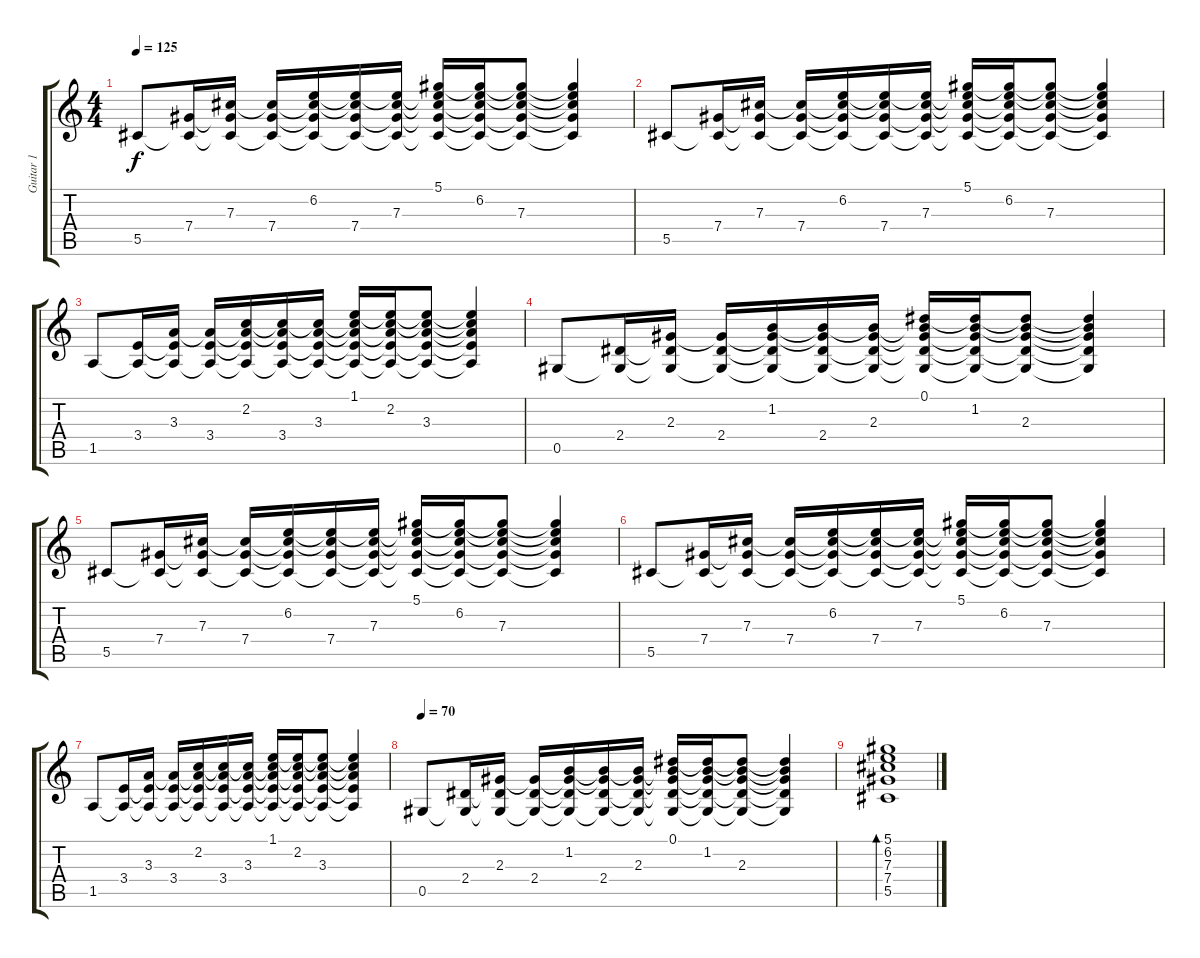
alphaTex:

\track ("Guitar 1" "Guitar 1") {instrument acousticguitarsteel}
\staff {score tabs}
\tuning (Eb4 Bb3 Gb3 Db3 Ab2 Eb2) {hide}
\ts (4 4)
\tempo 125
\clef g2
\ks c
5.5.8{dy f} (7.4 5.5{t}).16 (7.3 7.4{t} 5.5{t}).16 (7.3{t} 7.4 5.5{t}).16 (6.2 7.3{t} 7.4{t} 5.5{t}).16 (6.2{t} 7.3{t} 7.4 5.5{t}).16 (6.2{t} 7.3 7.4{t} 5.5{t}).16 (5.1 6.2{t} 7.3{t} 7.4{t} 5.5{t}).16 (5.1{t} 6.2 7.3{t} 7.4{t} 5.5{t}).16 (5.1{t} 6.2{t} 7.3 7.4{t} 5.5{t}).8 (5.1{t} 6.2{t} 7.3{t} 7.4{t} 5.5{t}).4 |
5.5.8 (7.4 5.5{t}).16 (7.3 7.4{t} 5.5{t}).16 (7.3{t} 7.4 5.5{t}).16 (6.2 7.3{t} 7.4{t} 5.5{t}).16 (6.2{t} 7.3{t} 7.4 5.5{t}).16 (6.2{t} 7.3 7.4{t} 5.5{t}).16 (5.1 6.2{t} 7.3{t} 7.4{t} 5.5{t}).16 (5.1{t} 6.2 7.3{t} 7.4{t} 5.5{t}).16 (5.1{t} 6.2{t} 7.3 7.4{t} 5.5{t}).8 (5.1{t} 6.2{t} 7.3{t} 7.4{t} 5.5{t}).4 |
1.5.8 (3.4 1.5{t}).16 (3.3 3.4{t} 1.5{t}).16 (3.3{t} 3.4 1.5{t}).16 (2.2 3.3{t} 3.4{t} 1.5{t}).16 (2.2{t} 3.3{t} 3.4 1.5{t}).16 (2.2{t} 3.3 3.4{t} 1.5{t}).16 (1.1 2.2{t} 3.3{t} 3.4{t} 1.5{t}).16 (1.1{t} 2.2 3.3{t} 3.4{t} 1.5{t}).16 (1.1{t} 2.2{t} 3.3 3.4{t} 1.5{t}).8 (1.1{t} 2.2{t} 3.3{t} 3.4{t} 1.5{t}).4 |
0.5.8 (2.4 0.5{t}).16 (2.3 2.4{t} 0.5{t}).16 (2.3{t} 2.4 0.5{t}).16 (1.2 2.3{t} 2.4{t} 0.5{t}).16 (1.2{t} 2.3{t} 2.4 0.5{t}).16 (1.2{t} 2.3 2.4{t} 0.5{t}).16 (0.1 1.2{t} 2.3{t} 2.4{t} 0.5{t}).16 (0.1{t} 1.2 2.3{t} 2.4{t} 0.5{t}).16 (0.1{t} 1.2{t} 2.3 2.4{t} 0.5{t}).8 (0.1{t} 1.2{t} 2.3{t} 2.4{t} 0.5{t}).4 |
5.5.8 (7.4 5.5{t}).16 (7.3 7.4{t} 5.5{t}).16 (7.3{t} 7.4 5.5{t}).16 (6.2 7.3{t} 7.4{t} 5.5{t}).16 (6.2{t} 7.3{t} 7.4 5.5{t}).16 (6.2{t} 7.3 7.4{t} 5.5{t}).16 (5.1 6.2{t} 7.3{t} 7.4{t} 5.5{t}).16 (5.1{t} 6.2 7.3{t} 7.4{t} 5.5{t}).16 (5.1{t} 6.2{t} 7.3 7.4{t} 5.5{t}).8 (5.1{t} 6.2{t} 7.3{t} 7.4{t} 5.5{t}).4 |
5.5.8 (7.4 5.5{t}).16 (7.3 7.4{t} 5.5{t}).16 (7.3{t} 7.4 5.5{t}).16 (6.2 7.3{t} 7.4{t} 5.5{t}).16 (6.2{t} 7.3{t} 7.4 5.5{t}).16 (6.2{t} 7.3 7.4{t} 5.5{t}).16 (5.1 6.2{t} 7.3{t} 7.4{t} 5.5{t}).16 (5.1{t} 6.2 7.3{t} 7.4{t} 5.5{t}).16 (5.1{t} 6.2{t} 7.3 7.4{t} 5.5{t}).8 (5.1{t} 6.2{t} 7.3{t} 7.4{t} 5.5{t}).4 |
1.5.8 (3.4 1.5{t}).16 (3.3 3.4{t} 1.5{t}).16 (3.3{t} 3.4 1.5{t}).16 (2.2 3.3{t} 3.4{t} 1.5{t}).16 (2.2{t} 3.3{t} 3.4 1.5{t}).16 (2.2{t} 3.3 3.4{t} 1.5{t}).16 (1.1 2.2{t} 3.3{t} 3.4{t} 1.5{t}).16 (1.1{t} 2.2 3.3{t} 3.4{t} 1.5{t}).16 (1.1{t} 2.2{t} 3.3 3.4{t} 1.5{t}).8 (1.1{t} 2.2{t} 3.3{t} 3.4{t} 1.5{t}).4 |
\tempo 70
0.5.8 (2.4 0.5{t}).16 (2.3 2.4{t} 0.5{t}).16 (2.3{t} 2.4 0.5{t}).16 (1.2 2.3{t} 2.4{t} 0.5{t}).16 (1.2{t} 2.3{t} 2.4 0.5{t}).16 (1.2{t} 2.3 2.4{t} 0.5{t}).16 (0.1 1.2{t} 2.3{t} 2.4{t} 0.5{t}).16 (0.1{t} 1.2 2.3{t} 2.4{t} 0.5{t}).16 (0.1{t} 1.2{t} 2.3 2.4{t} 0.5{t}).8 (0.1{t} 1.2{t} 2.3{t} 2.4{t} 0.5{t}).4 |
(5.1 6.2 7.3 7.4 5.5).1{bd 480}
